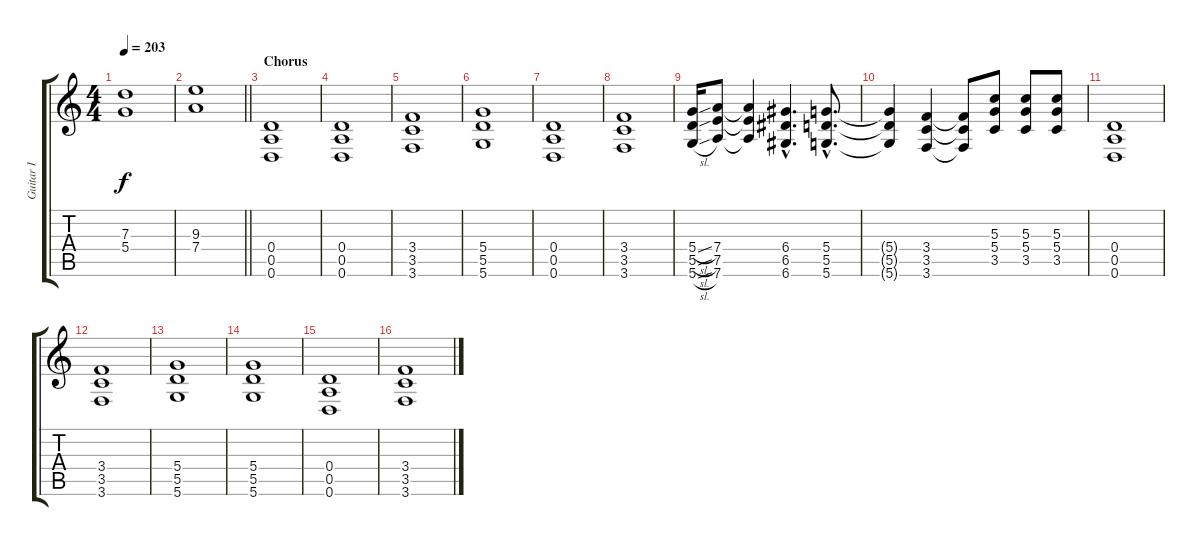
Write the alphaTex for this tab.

\track ("Guitar I" "Guitar I") {instrument overdrivenguitar}
\staff {score tabs}
\tuning (E4 B3 G3 D3 A2 D2) {hide}
\ts (4 4)
\tempo 203
\clef g2
\ks c
(7.3 5.4).1{dy f} |
\barLineRight lightlight
(9.3 7.4).1 |
\section ("" "Chorus")
(0.4 0.5 0.6).1 |
(0.4 0.5 0.6).1 |
(3.4 3.5 3.6).1 |
(5.4 5.5 5.6).1 |
(0.4 0.5 0.6).1 |
(3.4 3.5 3.6).1 |
(5.4{sl} 5.5{sl} 5.6{sl}).16 (7.4 7.5 7.6).8 (7.4{t} 7.5{t} 7.6{t}).4 (6.4{hac} 6.5{hac} 6.6{hac}).4{d} (5.4{hac} 5.5{hac} 5.6{hac}).8{d} |
(5.4{t} 5.5{t} 5.6{t}).4 (3.4 3.5 3.6).4 (3.4{t} 3.5{t} 3.6{t}).8 (5.3 5.4 3.5).8 (5.3 5.4 3.5).8 (5.3 5.4 3.5).8 |
(0.4 0.5 0.6).1 |
(3.4 3.5 3.6).1 |
(5.4 5.5 5.6).1 |
(5.4 5.5 5.6).1 |
(0.4 0.5 0.6).1 |
(3.4 3.5 3.6).1
